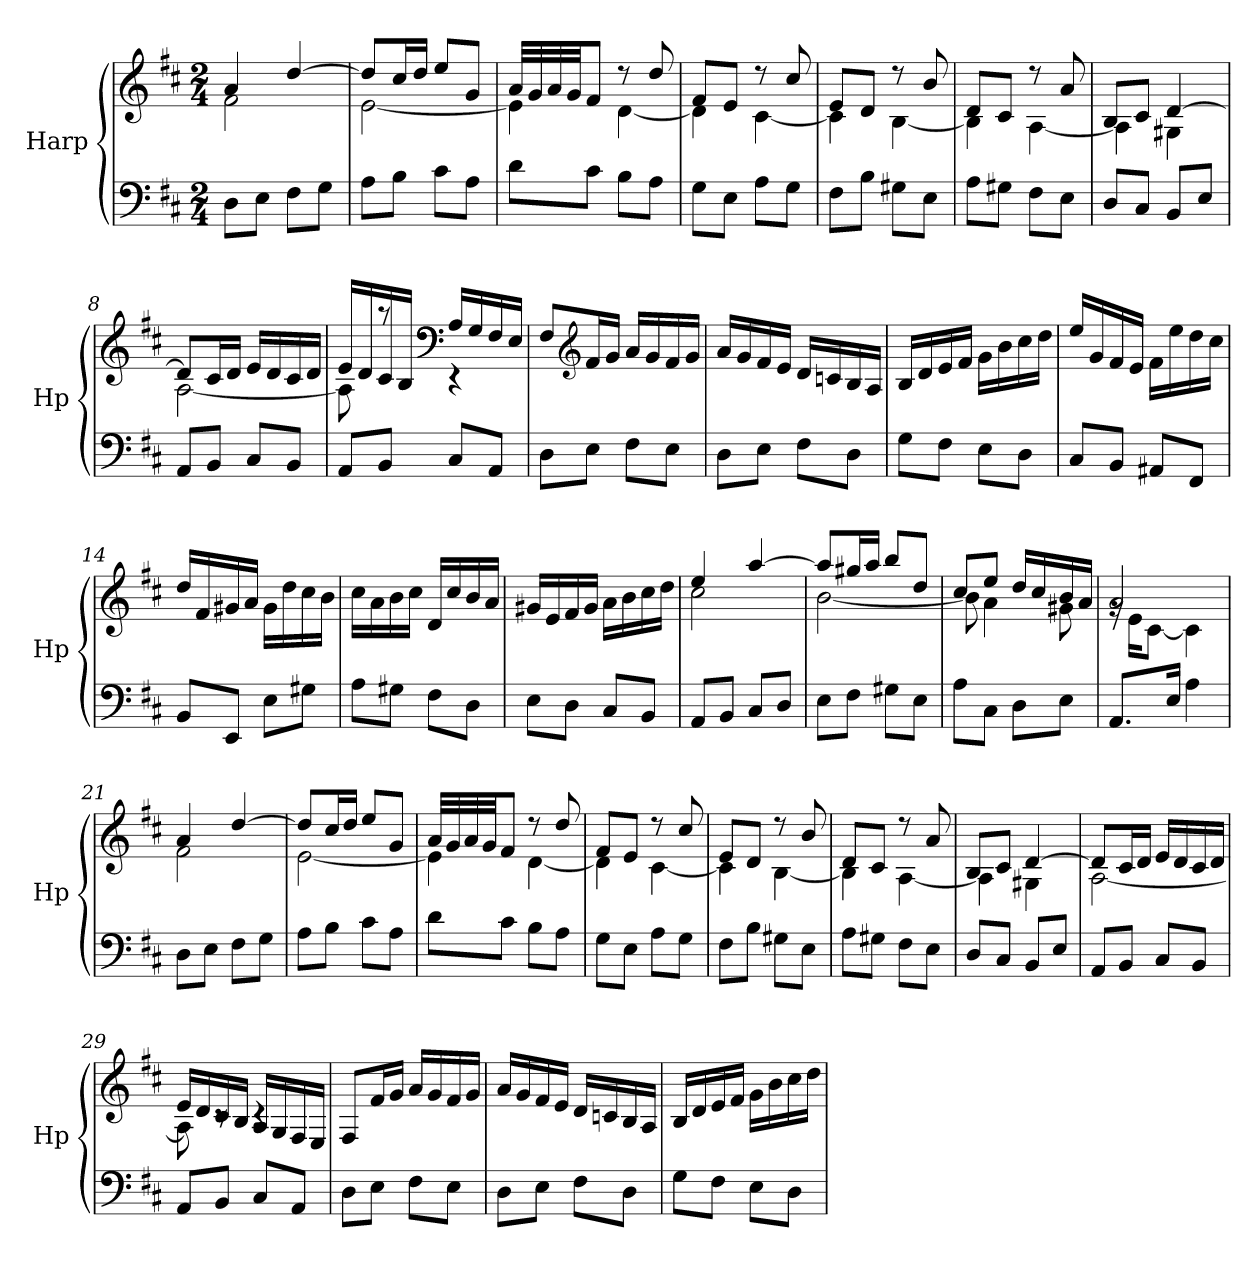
**kern	**kern
*part1	*part1
*staff2	*staff1
*I"Harp	*
*I'Hp	*
*clefF4	*clefG2
*k[f#c#]	*k[f#c#]
*M2/4	*M2/4
=1	=1
*	*^
8D\L	4a/	2f#\
8E\J	.	.
8F#\L	[4dd/	.
8G\J	.	.
=2	=2	=2
8A\L	8dd/L]	[2e\
8B\J	16cc#/L	.
.	16dd/JJ	.
8c#\L	8ee/L	.
8A\J	8g/J	.
=3	=3	=3
8d\L	32a/LLL	4e\]
.	32g/	.
.	32a/	.
.	32g/JJ	.
8c#\J	8f#/J	.
8B\L	8r	[4d\
8A\J	8dd/	.
=4	=4	=4
8G\L	8f#/L	4d\]
8E\J	8e/J	.
8A\L	8r	[4c#\
8G\J	8cc#/	.
=5	=5	=5
8F#\L	8e/L	4c#\]
8B\J	8d/J	.
8G#X\L	8r	[4B\
8E\J	8b/	.
=6	=6	=6
8A\L	8d/L	4B\]
8G#X\J	8c#/J	.
8F#\L	8r	[4A\
8E\J	8a/	.
=7	=7	=7
8D/L	8B/L	4A\]
8C#/J	8c#/J	.
8BB/L	[4d/	4G#X\
8E/J	.	.
!!LO:LB:g=z	!!
=8	=8	=8
8AA/L	8d/L]	[2A\
8BB/J	16c#/L	.
.	16d/JJ	.
8C#/L	16e/LL	.
.	16d/	.
8BB/J	16c#/	.
.	16d/JJ	.
=9	=9	=9
8AA/L	16e/LL	8A\]
.	16d/	.
8BB/J	16c#/	8raa
.	16B/JJ	.
*	*clefF4	*
8C#/L	16A/LL	4rEE
.	16G/	.
8AA/J	16F#/	.
.	16E/JJ	.
*	*v	*v
=10	=10
8D\L	8F#/L
*	*clefG2
8E\J	16f#/L
.	16g/JJ
8F#\L	16a/LL
.	16g/
8E\J	16f#/
.	16g/JJ
=11	=11
8D\L	16a/LL
.	16g/
8E\J	16f#/
.	16e/JJ
8F#\L	16d/LL
.	16cn/
8D\J	16B/
.	16A/JJ
=12	=12
8G\L	16B/LL
.	16d/
8F#\J	16e/
.	16f#/JJ
8E\L	16g\LL
.	16b\
8D\J	16cc#\
.	16dd\JJ
!!LO:LB:g=z
=13	=13
8C#/L	16ee/LL
.	16g/
8BB/J	16f#/
.	16e/JJ
8AA#X/L	16f#\LL
.	16ee\
8FF#/J	16dd\
.	16cc#\JJ
=14	=14
8BB/L	16dd/LL
.	16f#/
8EE/J	16g#X/
.	16a/JJ
8E\L	16g#\LL
.	16dd\
8G#X\J	16cc#\
.	16b\JJ
=15	=15
8A\L	16cc#\LL
.	16a\
8G#X\J	16b\
.	16cc#\JJ
8F#\L	16d/LL
.	16cc#/
8D\J	16b/
.	16a/JJ
=16	=16
8E\L	16g#X/LL
.	16e/
8D\J	16f#/
.	16g#/JJ
8C#/L	16a\LL
.	16b\
8BB/J	16cc#\
.	16dd\JJ
=17	=17
*	*^
8AA/L	4ee/	2cc#\
8BB/J	.	.
8C#/L	[4aa/	.
8D/J	.	.
=18	=18	=18
8E\L	8aa/L]	[2b\
8F#\J	16gg#X/L	.
.	16aa/JJ	.
8G#X\L	8bb/L	.
8E\J	8dd/J	.
!!LO:LB:g=z	!!
=19	=19	=19
8A\L	8cc#/L	8b\]
8C#\J	8ee/J	4a\
8D\L	16dd/LL	.
.	16cc#/	.
8E\J	16b/	8g#X\
.	16a/JJ	.
=20	=20	=20
8.AA/L	2a/	16rg
.	.	16e\KL
.	.	[8c#\J
16E/Jk	.	.
4A\	.	4c#\]
=21	=21	=21
8D\L	4a/	2f#\
8E\J	.	.
8F#\L	[4dd/	.
8G\J	.	.
=22	=22	=22
8A\L	8dd/L]	[2e\
8B\J	16cc#/L	.
.	16dd/JJ	.
8c#\L	8ee/L	.
8A\J	8g/J	.
=23	=23	=23
8d\L	32a/LLL	4e\]
.	32g/	.
.	32a/	.
.	32g/JJ	.
8c#\J	8f#/J	.
8B\L	8r	[4d\
8A\J	8dd/	.
=24	=24	=24
8G\L	8f#/L	4d\]
8E\J	8e/J	.
8A\L	8r	[4c#\
8G\J	8cc#/	.
=25	=25	=25
8F#\L	8e/L	4c#\]
8B\J	8d/J	.
8G#X\L	8r	[4B\
8E\J	8b/	.
!!LO:LB:g=z	!!
=26	=26	=26
8A\L	8d/L	4B\]
8G#X\J	8c#/J	.
8F#\L	8r	[4A\
8E\J	8a/	.
=27	=27	=27
8D/L	8B/L	4A\]
8C#/J	8c#/J	.
8BB/L	[4d/	4G#X\
8E/J	.	.
=28	=28	=28
8AA/L	8d/L]	[2A\
8BB/J	16c#/L	.
.	16d/JJ	.
8C#/L	16e/LL	.
.	16d/	.
8BB/J	16c#/	.
.	16d/JJ	.
=29	=29	=29
8AA/L	16e/LL	8A\]
.	16d/	.
8BB/J	16c#/	8rc
.	16B/JJ	.
8C#/L	16A/LL	4rc
.	16G/	.
8AA/J	16F#/	.
.	16E/JJ	.
*	*v	*v
=30	=30
8D\L	8F#/L
8E\J	16f#/L
.	16g/JJ
8F#\L	16a/LL
.	16g/
8E\J	16f#/
.	16g/JJ
!!LO:PB:g=z
=31	=31
8D\L	16a/LL
.	16g/
8E\J	16f#/
.	16e/JJ
8F#\L	16d/LL
.	16cn/
8D\J	16B/
.	16A/JJ
=32	=32
8G\L	16B/LL
.	16d/
8F#\J	16e/
.	16f#/JJ
8E\L	16g\LL
.	16b\
8D\J	16cc#\
.	16dd\JJ
=	=
*-	*-
